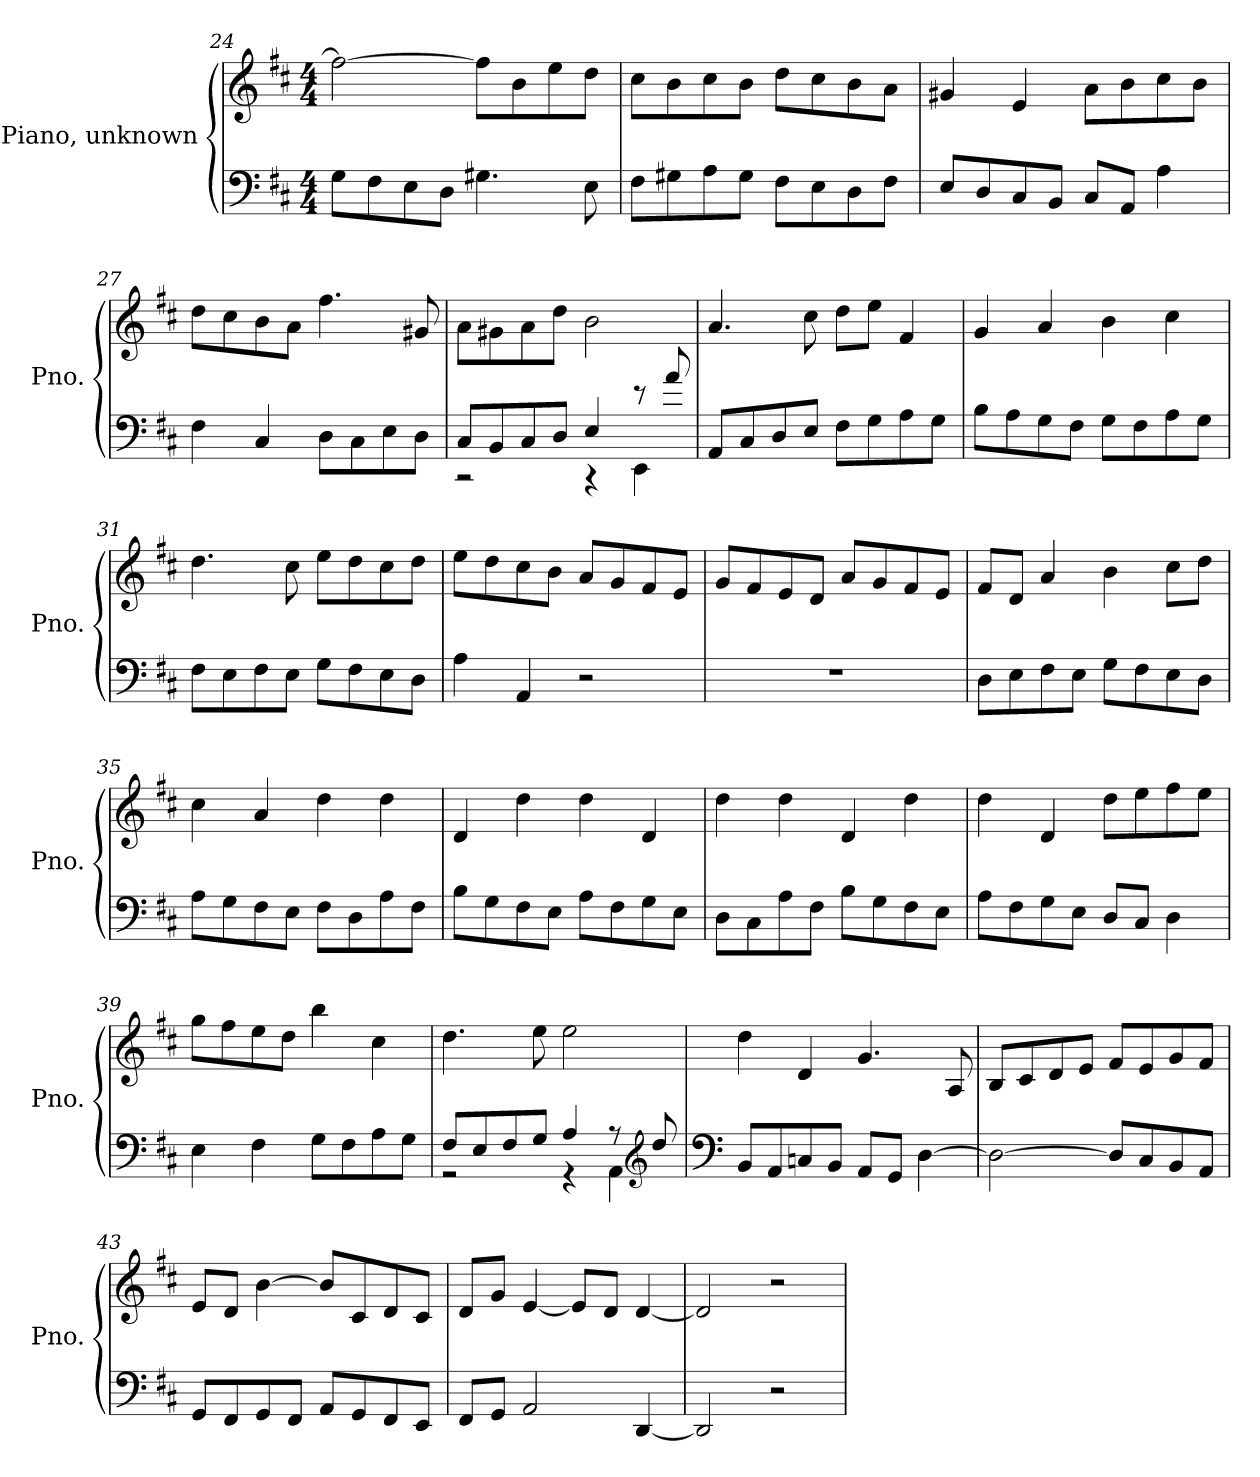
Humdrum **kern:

**kern	**kern
*part1	*part1
*staff2	*staff1
*I"Piano, unknown	*
*I'Pno.	*
*clefF4	*clefG2
*k[f#c#]	*k[f#c#]
*M4/4	*M4/4
=24	=24
8G\L	2ff#\_
8F#\	.
8E\	.
8D\J	.
4.G#X\	8ff#\L]
.	8b\
.	8ee\
8E\	8dd\J
=25	=25
8F#\L	8cc#\L
8G#X\	8b\
8A\	8cc#\
8G#\J	8b\J
8F#\L	8dd\L
8E\	8cc#\
8D\	8b\
8F#\J	8a\J
=26	=26
8E/L	4g#X/
8D/	.
8C#/	4e/
8BB/J	.
8C#/L	8a\L
8AA/J	8b\
4A\	8cc#\
.	8b\J
!!LO:PB:g=z
=27	=27
4F#\	8dd\L
.	8cc#\
4C#/	8b\
.	8a\J
8D\L	4.ff#\
8C#\	.
8E\	.
8D\J	8g#X/
=28	=28
*^	*
8C#/L	2r	8a\L
8BB/	.	8g#X\
8C#/	.	8a\
8D/J	.	8dd\J
4E/	4r	2b\
8r	4EE\	.
8a/	.	.
*v	*v	*
=29	=29
8AA/L	4.a/
8C#/	.
8D/	.
8E/J	8cc#\
8F#\L	8dd\L
8G\	8ee\J
8A\	4f#/
8G\J	.
=30	=30
8B\L	4g/
8A\	.
8G\	4a/
8F#\J	.
8G\L	4b\
8F#\	.
8A\	4cc#\
8G\J	.
=31	=31
8F#\L	4.dd\
8E\	.
8F#\	.
8E\J	8cc#\
8G\L	8ee\L
8F#\	8dd\
8E\	8cc#\
8D\J	8dd\J
!!LO:LB:g=z
=32	=32
4A\	8ee\L
.	8dd\
4AA/	8cc#\
.	8b\J
2r	8a/L
.	8g/
.	8f#/
.	8e/J
=33	=33
1r	8g/L
.	8f#/
.	8e/
.	8d/J
.	8a/L
.	8g/
.	8f#/
.	8e/J
=34	=34
8D\L	8f#/L
8E\	8d/J
8F#\	4a/
8E\J	.
8G\L	4b\
8F#\	.
8E\	8cc#\L
8D\J	8dd\J
=35	=35
8A\L	4cc#\
8G\	.
8F#\	4a/
8E\J	.
8F#\L	4dd\
8D\	.
8A\	4dd\
8F#\J	.
=36	=36
8B\L	4d/
8G\	.
8F#\	4dd\
8E\J	.
8A\L	4dd\
8F#\	.
8G\	4d/
8E\J	.
!!LO:LB:g=z
=37	=37
8D\L	4dd\
8C#\	.
8A\	4dd\
8F#\J	.
8B\L	4d/
8G\	.
8F#\	4dd\
8E\J	.
=38	=38
8A\L	4dd\
8F#\	.
8G\	4d/
8E\J	.
8D/L	8dd\L
8C#/J	8ee\
4D\	8ff#\
.	8ee\J
=39	=39
4E\	8gg\L
.	8ff#\
4F#\	8ee\
.	8dd\J
8G\L	4bb\
8F#\	.
8A\	4cc#\
8G\J	.
=40	=40
*^	*
8F#/L	2r	4.dd\
8E/	.	.
8F#/	.	.
8G/J	.	8ee\
4A/	4r	2ee\
8r	4AA\	.
*clefG2	*	*
8dd/	.	.
*v	*v	*
!!LO:LB:g=z
=41	=41
*clefF4	*
8BB/L	4dd\
8AA/	.
8Cn/	4d/
8BB/J	.
8AA/L	4.g/
8GG/J	.
[4D\	.
.	8A/
=42	=42
2D\_	8B/L
.	8c#/
.	8d/
.	8e/J
8D/L]	8f#/L
8C#/	8e/
8BB/	8g/
8AA/J	8f#/J
=43	=43
8GG/L	8e/L
8FF#/	8d/J
8GG/	[4b\
8FF#/J	.
8AA/L	8b/L]
8GG/	8c#/
8FF#/	8d/
8EE/J	8c#/J
=44	=44
8FF#/L	8d/L
8GG/J	8g/J
2AA/	[4e/
.	8e/L]
.	8d/J
[4DD/	[4d/
=45	=45
2DD/]	2d/]
2r	2r
=	=
*-	*-
